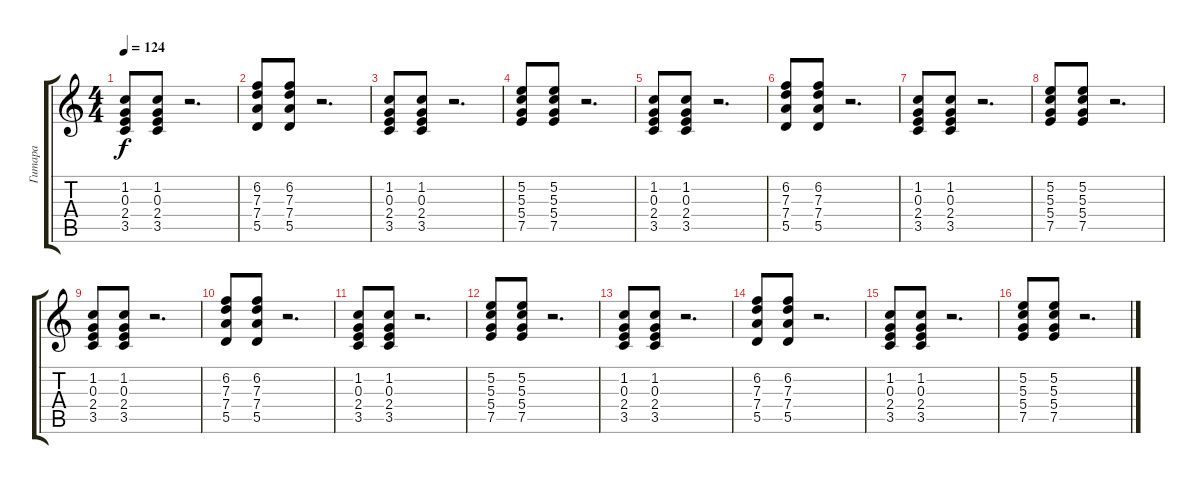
\track ("Гитара" "Гитара") {instrument acousticguitarsteel}
\staff {score tabs}
\tuning (E4 B3 G3 D3 A2 E2) {hide}
\ts (4 4)
\tempo 124
\clef g2
\ks c
(1.2 0.3 2.4 3.5).8{dy f} (1.2 0.3 2.4 3.5).8 r.2{d} |
(6.2 7.3 7.4 5.5).8 (6.2 7.3 7.4 5.5).8 r.2{d} |
(1.2 0.3 2.4 3.5).8 (1.2 0.3 2.4 3.5).8 r.2{d} |
(5.2 5.3 5.4 7.5).8 (5.2 5.3 5.4 7.5).8 r.2{d} |
(1.2 0.3 2.4 3.5).8 (1.2 0.3 2.4 3.5).8 r.2{d} |
(6.2 7.3 7.4 5.5).8 (6.2 7.3 7.4 5.5).8 r.2{d} |
(1.2 0.3 2.4 3.5).8 (1.2 0.3 2.4 3.5).8 r.2{d} |
(5.2 5.3 5.4 7.5).8 (5.2 5.3 5.4 7.5).8 r.2{d} |
(1.2 0.3 2.4 3.5).8 (1.2 0.3 2.4 3.5).8 r.2{d} |
(6.2 7.3 7.4 5.5).8 (6.2 7.3 7.4 5.5).8 r.2{d} |
(1.2 0.3 2.4 3.5).8 (1.2 0.3 2.4 3.5).8 r.2{d} |
(5.2 5.3 5.4 7.5).8 (5.2 5.3 5.4 7.5).8 r.2{d} |
(1.2 0.3 2.4 3.5).8 (1.2 0.3 2.4 3.5).8 r.2{d} |
(6.2 7.3 7.4 5.5).8 (6.2 7.3 7.4 5.5).8 r.2{d} |
(1.2 0.3 2.4 3.5).8 (1.2 0.3 2.4 3.5).8 r.2{d} |
(5.2 5.3 5.4 7.5).8 (5.2 5.3 5.4 7.5).8 r.2{d}
